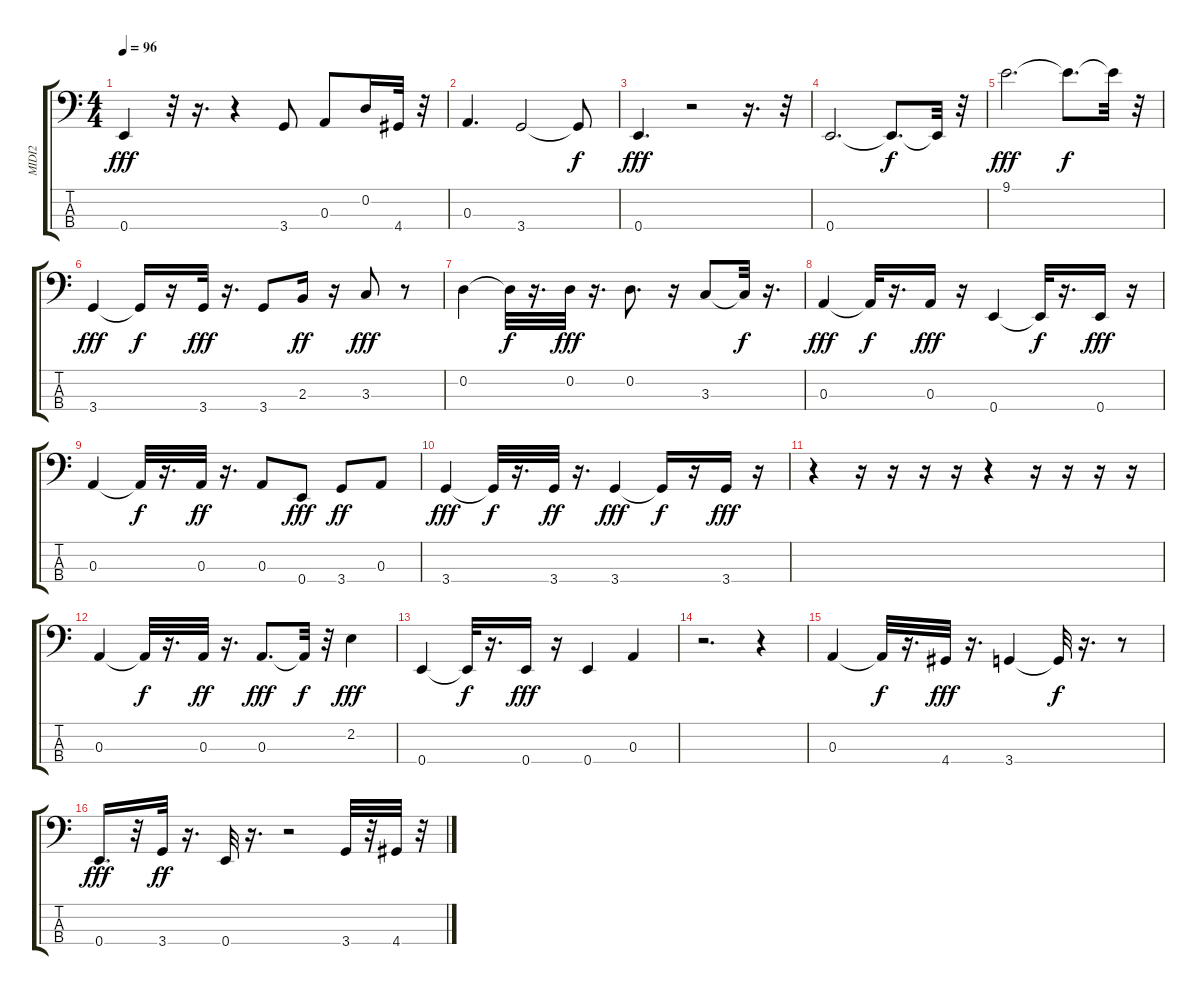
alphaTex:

\track ("MIDI2" "MIDI2") {instrument electricbassfinger}
\staff {score tabs}
\tuning (G2 D2 A1 E1) {hide}
\ts (4 4)
\tempo 96
\clef f4
\ks c
0.4.4{dy fff} r.32 r.16{d} r.4 3.4.8 0.3.8 0.2.16 4.4.32 r.32 |
0.3.4{d} 3.4.2 3.4{t}.8{dy f} |
0.4.4{d dy fff} r.2 r.16{d} r.32 |
0.4.2{d} 0.4{t}.8{d dy f} 0.4{t}.32 r.32 |
9.1.2{d dy fff} 9.1{t}.8{d dy f} 9.1{t}.32 r.32 |
3.4.4{dy fff} 3.4{t}.16{dy f} r.16 3.4.32{dy fff} r.16{d} 3.4.8 2.3.16{dy ff} r.16 3.3.8{dy fff} r.8 |
0.2.4 0.2{t}.32{dy f} r.16{d} 0.2.32{dy fff} r.16{d} 0.2.8{d} r.16 3.3.8 3.3{t}.32{dy f} r.16{d} |
0.3.4{dy fff} 0.3{t}.32{dy f} r.16{d} 0.3.16{dy fff} r.16 0.4.4 0.4{t}.32{dy f} r.16{d} 0.4.16{dy fff} r.16 |
0.3.4 0.3{t}.32{dy f} r.16{d} 0.3.32{dy ff} r.16{d} 0.3.8 0.4.8{dy fff} 3.4.8{dy ff} 0.3.8 |
3.4.4{dy fff} 3.4{t}.32{dy f} r.16{d} 3.4.32{dy ff} r.16{d} 3.4.4{dy fff} 3.4{t}.16{dy f} r.16 3.4.16{dy fff} r.16 |
r.4 r.16 r.16 r.16 r.16 r.4 r.16 r.16 r.16 r.16 |
0.3.4 0.3{t}.32{dy f} r.16{d} 0.3.32{dy ff} r.16{d} 0.3.8{d dy fff} 0.3{t}.32{dy f} r.32 2.2.4{dy fff} |
0.4.4 0.4{t}.32{dy f} r.16{d} 0.4.16{dy fff} r.16 0.4.4 0.3.4 |
r.2{d} r.4 |
0.3.4 0.3{t}.32{dy f} r.16{d} 4.4.32{dy fff} r.16{d} 3.4.4 3.4{t}.32{dy f} r.16{d} r.8 |
0.4.16{d dy fff} r.32 3.4.32{dy ff} r.16{d} 0.4.32 r.16{d} r.2 3.4.32 r.32 4.4.32 r.32
